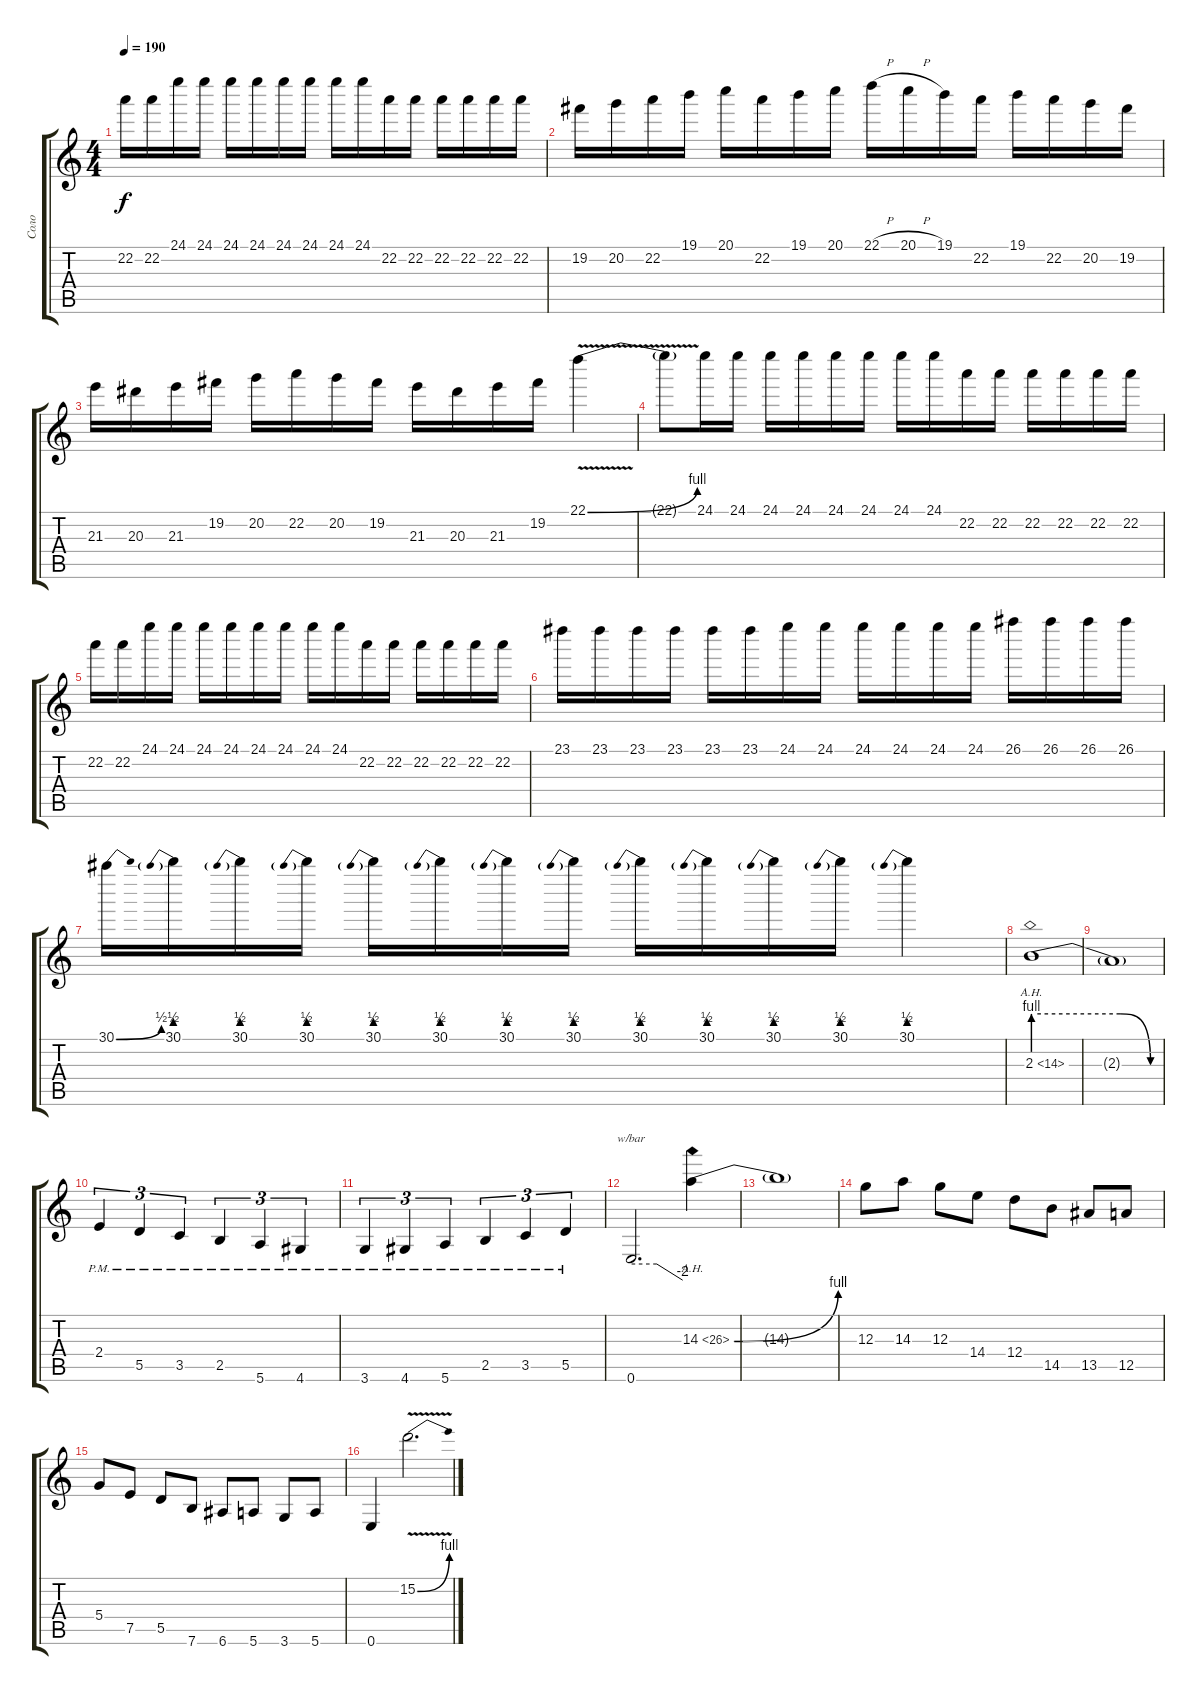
\track ("Соло" "Соло") {instrument distortionguitar}
\staff {score tabs}
\tuning (E4 B3 G3 D3 A2 E2) {hide}
\ts (4 4)
\tempo 190
\clef g2
\ks c
22.2.16{dy f} 22.2.16 24.1.16 24.1.16 24.1.16 24.1.16 24.1.16 24.1.16 24.1.16 24.1.16 22.2.16 22.2.16 22.2.16 22.2.16 22.2.16 22.2.16 |
19.2.16 20.2.16 22.2.16 19.1.16 20.1.16 22.2.16 19.1.16 20.1.16 22.1{h}.16 20.1{h}.16 19.1.16 22.2.16 19.1.16 22.2.16 20.2.16 19.2.16 |
21.3.16 20.3.16 21.3.16 19.2.16 20.2.16 22.2.16 20.2.16 19.2.16 21.3.16 20.3.16 21.3.16 19.2.16 22.1{be (bend 0 0 60 4) v}.4 |
22.1{t}.8 24.1.16 24.1.16 24.1.16 24.1.16 24.1.16 24.1.16 24.1.16 24.1.16 22.2.16 22.2.16 22.2.16 22.2.16 22.2.16 22.2.16 |
22.2.16 22.2.16 24.1.16 24.1.16 24.1.16 24.1.16 24.1.16 24.1.16 24.1.16 24.1.16 22.2.16 22.2.16 22.2.16 22.2.16 22.2.16 22.2.16 |
23.1.16 23.1.16 23.1.16 23.1.16 23.1.16 23.1.16 24.1.16 24.1.16 24.1.16 24.1.16 24.1.16 24.1.16 26.1.16 26.1.16 26.1.16 26.1.16 |
30.1{be (bend 0 0 60 2)}.16 30.1{be (prebend 0 2 60 2)}.16 30.1{be (prebend 0 2 60 2)}.16 30.1{be (prebend 0 2 60 2)}.16 30.1{be (prebend 0 2 60 2)}.16 30.1{be (prebend 0 2 60 2)}.16 30.1{be (prebend 0 2 60 2)}.16 30.1{be (prebend 0 2 60 2)}.16 30.1{be (prebend 0 2 60 2)}.16 30.1{be (prebend 0 2 60 2)}.16 30.1{be (prebend 0 2 60 2)}.16 30.1{be (prebend 0 2 60 2)}.16 30.1{be (prebend 0 2 60 2)}.4 |
2.3{be (custom 0 4 40 4 54 0 60 0) ah 12}.1 |
2.3{t}.1 |
2.4{pm}.4{tu (3 2)} 5.5{pm}.4{tu (3 2)} 3.5{pm}.4{tu (3 2)} 2.5{pm}.4{tu (3 2)} 5.6{pm}.4{tu (3 2)} 4.6{pm}.4{tu (3 2)} |
3.6{pm}.4{tu (3 2)} 4.6{pm}.4{tu (3 2)} 5.6{pm}.4{tu (3 2)} 2.5{pm}.4{tu (3 2)} 3.5{pm}.4{tu (3 2)} 5.5{pm}.4{tu (3 2)} |
0.6.2{d tbe (custom default 0 0 30 0 60 -8)} 14.3{be (bend 0 0 60 4) ah 12}.4 |
14.3{t}.1 |
12.3.8 14.3.8 12.3.8 14.4.8 12.4.8 14.5.8 13.5.8 12.5.8 |
5.4.8 7.5.8 5.5.8 7.6.8 6.6.8 5.6.8 3.6.8 5.6.8 |
0.6.4 15.2{be (bend 0 0 60 4) v}.2{d}
